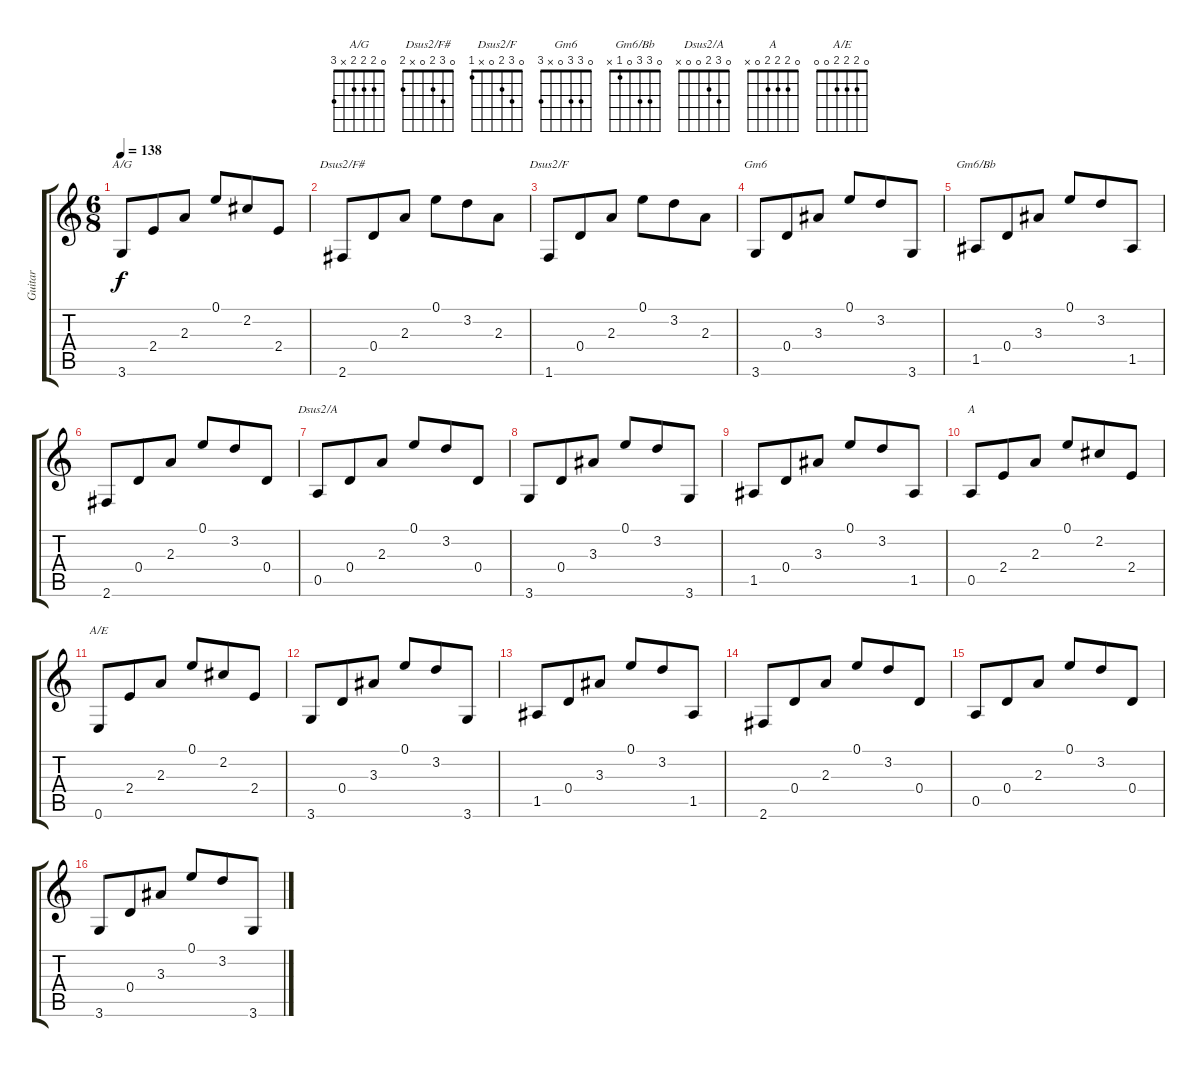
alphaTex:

\track ("Guitar" "Guitar") {instrument acousticguitarsteel}
\staff {score tabs}
\tuning (E4 B3 G3 D3 A2 E2) {hide}
\chord ("A/G" 0 2 2 2 x 3)
\chord ("Dsus2/F#" 0 3 2 0 x 2)
\chord ("Dsus2/F" 0 3 2 0 x 1)
\chord ("Gm6" 0 3 3 0 x 3)
\chord ("Gm6/Bb" 0 3 3 0 1 x)
\chord ("Dsus2/A" 0 3 2 0 0 x)
\chord ("A" 0 2 2 2 0 x)
\chord ("A/E" 0 2 2 2 0 0)
\ts (6 8)
\tempo 138
\clef g2
\ks c
3.6.8{ch "A/G" dy f} 2.4.8 2.3.8 0.1.8 2.2.8 2.4.8 |
2.6.8{ch "Dsus2/F#"} 0.4.8 2.3.8 0.1.8 3.2.8 2.3.8 |
1.6.8{ch "Dsus2/F"} 0.4.8 2.3.8 0.1.8 3.2.8 2.3.8 |
3.6.8{ch "Gm6"} 0.4.8 3.3.8 0.1.8 3.2.8 3.6.8 |
1.5.8{ch "Gm6/Bb"} 0.4.8 3.3.8 0.1.8 3.2.8 1.5.8 |
2.6.8 0.4.8 2.3.8 0.1.8 3.2.8 0.4.8 |
0.5.8{ch "Dsus2/A"} 0.4.8 2.3.8 0.1.8 3.2.8 0.4.8 |
3.6.8 0.4.8 3.3.8 0.1.8 3.2.8 3.6.8 |
1.5.8 0.4.8 3.3.8 0.1.8 3.2.8 1.5.8 |
0.5.8{ch "A"} 2.4.8 2.3.8 0.1.8 2.2.8 2.4.8 |
0.6.8{ch "A/E"} 2.4.8 2.3.8 0.1.8 2.2.8 2.4.8 |
3.6.8 0.4.8 3.3.8 0.1.8 3.2.8 3.6.8 |
1.5.8 0.4.8 3.3.8 0.1.8 3.2.8 1.5.8 |
2.6.8 0.4.8 2.3.8 0.1.8 3.2.8 0.4.8 |
0.5.8 0.4.8 2.3.8 0.1.8 3.2.8 0.4.8 |
3.6.8 0.4.8 3.3.8 0.1.8 3.2.8 3.6.8
